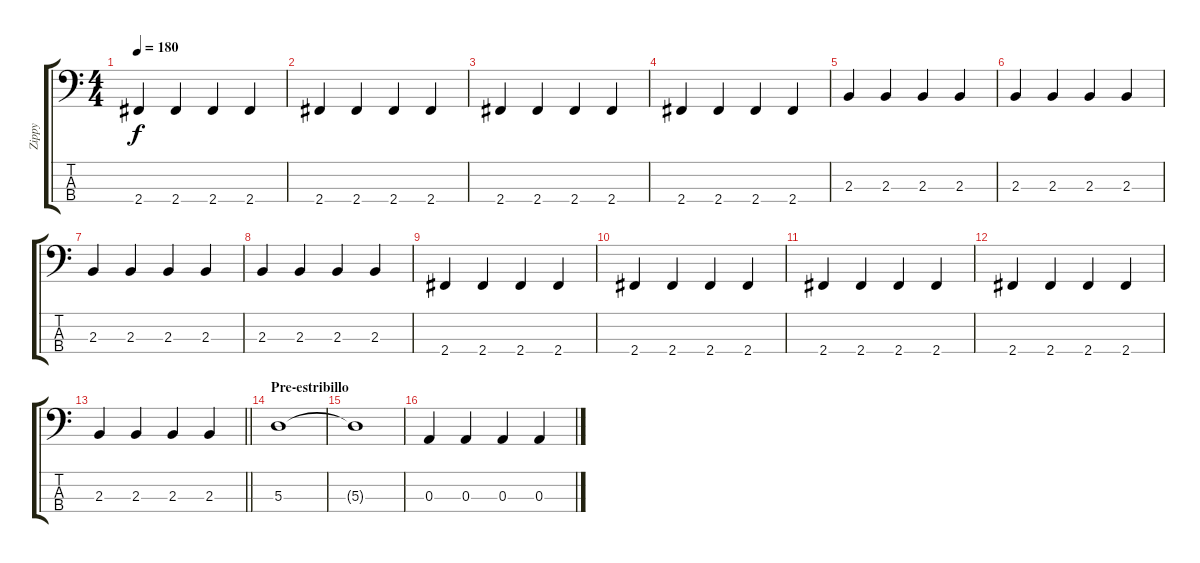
\track ("Zippy" "Zippy") {instrument electricbassfinger}
\staff {score tabs}
\tuning (G2 D2 A1 E1) {hide}
\ts (4 4)
\tempo 180
\clef f4
\ks c
2.4.4{dy f} 2.4.4 2.4.4 2.4.4 |
2.4.4 2.4.4 2.4.4 2.4.4 |
2.4.4 2.4.4 2.4.4 2.4.4 |
2.4.4 2.4.4 2.4.4 2.4.4 |
2.3.4 2.3.4 2.3.4 2.3.4 |
2.3.4 2.3.4 2.3.4 2.3.4 |
2.3.4 2.3.4 2.3.4 2.3.4 |
2.3.4 2.3.4 2.3.4 2.3.4 |
2.4.4 2.4.4 2.4.4 2.4.4 |
2.4.4 2.4.4 2.4.4 2.4.4 |
2.4.4 2.4.4 2.4.4 2.4.4 |
2.4.4 2.4.4 2.4.4 2.4.4 |
\barLineRight lightlight
2.3.4 2.3.4 2.3.4 2.3.4 |
\section ("" "Pre-estribillo")
5.3.1 |
5.3{t}.1 |
0.3.4 0.3.4 0.3.4 0.3.4
